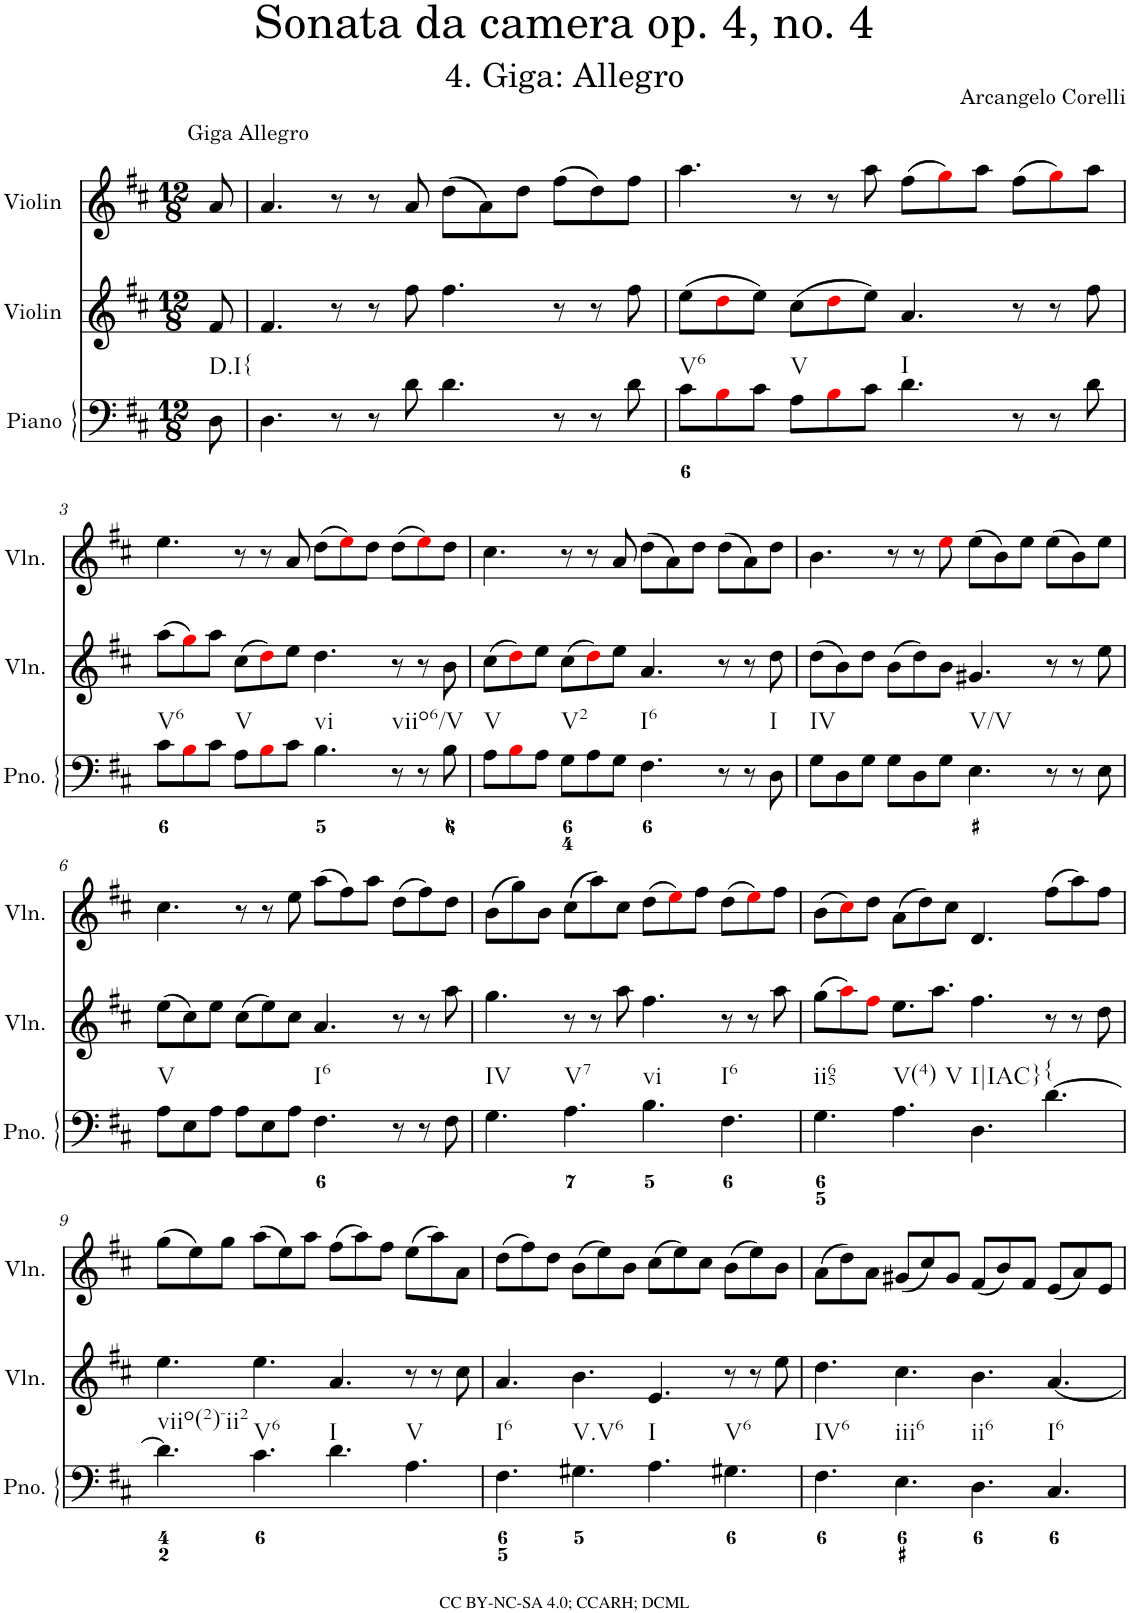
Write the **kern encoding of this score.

**kern	**kern	**kern
*part3	*part2	*part1
*staff3	*staff2	*staff1
*I"Piano	*I"Violin	*I"Violin
*I'Pno.	*I'Vln.	*I'Vln.
*clefF4	*clefG2	*clefG2
*k[f#c#]	*k[f#c#]	*k[f#c#]
*M12/8	*M12/8	*M12/8
=	=	=
!	!	!LO:TX:a:t=Giga Allegro
!LO:TX:b:t=D.I{	!	!
8D\	8f#/	8a/
=1	=1	=1
4.D\	4.f#/	4.a/
8r	8r	8r
8r	8r	8r
8d\	8ff#\	8a/
4.d\	4.ff#\	(8dd\L
.	.	8a\)
.	.	8dd\J
8r	8r	(8ff#\L
8r	8r	8dd\)
8d\	8ff#\	8ff#\J
=2	=2	=2
!LO:TX:b:t=V6	!	!
8c#\L	(8ee\L	4.aa\
8Bi\	8ddi\	.
8c#\J	8ee\J)	.
!LO:TX:b:t=V	!	!
8A\L	(8cc#\L	8r
8Bi\	8ddi\	8r
8c#\J	8ee\J)	8aa\
!LO:TX:b:t=I	!	!
4.d\	4.a/	(8ff#\L
.	.	8ggi\)
.	.	8aa\J
8r	8r	(8ff#\L
8r	8r	8ggi\)
8d\	8ff#\	8aa\J
!!LO:LB:g=z
=3	=3	=3
!LO:TX:b:t=V6	!	!
8c#\L	(8aa\L	4.ee\
8Bi\	8ggi\)	.
8c#\J	8aa\J	.
!LO:TX:b:t=V	!	!
8A\L	(8cc#\L	8r
8Bi\	8ddi\)	8r
8c#\J	8ee\J	8a/
!LO:TX:b:t=vi	!	!
4.B\	4.dd\	(8dd\L
.	.	8eei\)
.	.	8dd\J
!LO:TX:b:t=viio6/V	!	!
8r	8r	(8dd\L
8r	8r	8eei\)
8B\	8b\	8dd\J
=4	=4	=4
!LO:TX:b:t=V	!	!
8A\L	(8cc#\L	4.cc#\
8Bi\	8ddi\)	.
8A\J	8ee\J	.
!LO:TX:b:t=V2	!	!
8G\L	(8cc#\L	8r
8A\	8ddi\)	8r
8G\J	8ee\J	8a/
!LO:TX:b:t=I6	!	!
4.F#\	4.a/	(8dd\L
.	.	8a\)
.	.	8dd\J
8r	8r	(8dd\L
8r	8r	8a\)
!LO:TX:b:t=I	!	!
8D\	8dd\	8dd\J
=5	=5	=5
!LO:TX:b:t=IV	!	!
8G\L	(8dd\L	4.b\
8D\	8b\)	.
8G\J	8dd\J	.
8G\L	(8b\L	8r
8D\	8dd\)	8r
8G\J	8b\J	8eei\
!LO:TX:b:t=V/V	!	!
4.E\	4.g#X/	(8ee\L
.	.	8b\)
.	.	8ee\J
8r	8r	(8ee\L
8r	8r	8b\)
8E\	8ee\	8ee\J
!!LO:LB:g=z
=6	=6	=6
!LO:TX:b:t=V	!	!
8A\L	(8ee\L	4.cc#\
8E\	8cc#\)	.
8A\J	8ee\J	.
8A\L	(8cc#\L	8r
8E\	8ee\)	8r
8A\J	8cc#\J	8ee\
!LO:TX:b:t=I6	!	!
4.F#\	4.a/	(8aa\L
.	.	8ff#\)
.	.	8aa\J
8r	8r	(8dd\L
8r	8r	8ff#\)
8F#\	8aa\	8dd\J
=7	=7	=7
!LO:TX:b:t=IV	!	!
4.G\	4.gg\	(8b\L
.	.	8gg\)
.	.	8b\J
!LO:TX:b:t=V7	!	!
4.A\	8r	(8cc#\L
.	8r	8aa\)
.	8aa\	8cc#\J
!LO:TX:b:t=vi	!	!
4.B\	4.ff#\	(8dd\L
.	.	8eei\)
.	.	8ff#\J
!LO:TX:b:t=I6	!	!
4.F#\	8r	(8dd\L
.	8r	8eei\)
.	8aa\	8ff#\J
=8	=8	=8
!LO:TX:b:t=ii65	!	!
4.G\	(8gg\L	(8b\L
.	8aai\)	8cc#i\)
.	8ff#i\J	8dd\J
!LO:TX:b:t=V(4)	!	!
!LO:TX:b:t=V	!	!
4.A\	8.ee\L	(8a\L
.	.	8dd\)
.	8.aa\J	.
.	.	8cc#\J
!LO:TX:b:t=I|IAC}	!	!
4.D\	4.ff#\	4.d/
!LO:TX:b:t={	!	!
[4.d\	8r	(8ff#\L
.	8r	8aa\)
.	8dd\	8ff#\J
!!LO:LB:g=z
=9	=9	=9
!LO:TX:b:t=viio(2)-ii2	!	!
4.d\]	4.ee\	(8gg\L
.	.	8ee\)
.	.	8gg\J
!LO:TX:b:t=V6	!	!
4.c#\	4.ee\	(8aa\L
.	.	8ee\)
.	.	8aa\J
!LO:TX:b:t=I	!	!
4.d\	4.a/	(8ff#\L
.	.	8aa\)
.	.	8ff#\J
!LO:TX:b:t=V	!	!
4.A\	8r	(8ee\L
.	8r	8aa\)
.	8cc#\	8a\J
=10	=10	=10
!LO:TX:b:t=I6	!	!
4.F#\	4.a/	(8dd\L
.	.	8ff#\)
.	.	8dd\J
!LO:TX:b:t=V.V6	!	!
4.G#X\	4.b\	(8b\L
.	.	8ee\)
.	.	8b\J
!LO:TX:b:t=I	!	!
4.A\	4.e/	(8cc#\L
.	.	8ee\)
.	.	8cc#\J
!LO:TX:b:t=V6	!	!
4.G#X\	8r	(8b\L
.	8r	8ee\)
.	8ee\	8b\J
=11	=11	=11
!LO:TX:b:t=IV6	!	!
4.F#\	4.dd\	(8a\L
.	.	8dd\)
.	.	8a\J
!LO:TX:b:t=iii6	!	!
4.E\	4.cc#\	(8g#X/L
.	.	8cc#/)
.	.	8g#/J
!LO:TX:b:t=ii6	!	!
4.D\	4.b\	(8f#/L
.	.	8b/)
.	.	8f#/J
!LO:TX:b:t=I6	!	!
4.C#/	[4.a/	(8e/L
.	.	8a/)
.	.	8e/J
=	=	=
*-	*-	*-
